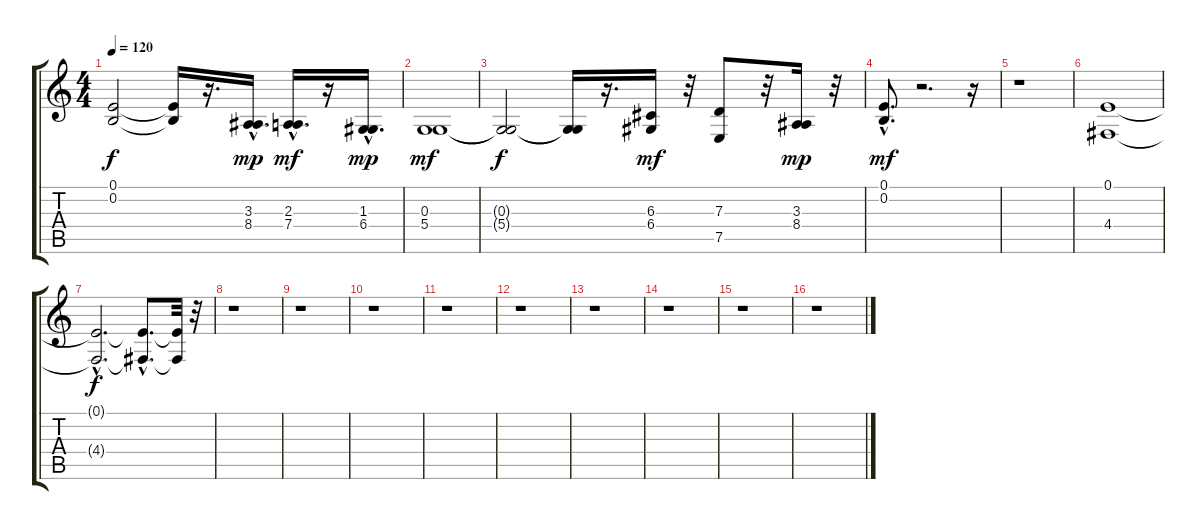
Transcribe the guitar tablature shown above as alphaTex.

\track "" {instrument vibraphone}
\staff {score tabs}
\tuning (E4 B3 G3 D3 A2 E2) {hide}
\ts (4 4)
\tempo 120
\clef g2
\ks c
(0.1{t} 0.2{t}).2{dy f} (0.1{t} 0.2{t}).16 r.16{d} (3.3 8.4{hac}).16{d dy mp} (2.3{hac} 7.4{hac}).16{d dy mf} r.16 (1.3 6.4{hac}).16{d dy mp} |
(0.3 5.4).1{dy mf} |
(0.3{t} 5.4{t}).2{dy f} (0.3{t} 5.4{t}).16 r.16{d} (6.3 6.4).16{dy mf} r.32 (7.3 7.5).8 r.32 (3.3 8.4).16{dy mp} r.32 |
(0.1{hac} 0.2).8{d dy mf} r.2{d} r.16 |
r.1 |
(0.1 4.4).1 |
(0.1{hac t} 4.4{hac t}).2{d dy f} (0.1{hac t} 4.4{hac t}).8{d} (0.1{t} 4.4{t}).32 r.32 |
r.1 |
r.1 |
r.1 |
r.1 |
r.1 |
r.1 |
r.1 |
r.1 |
r.1
